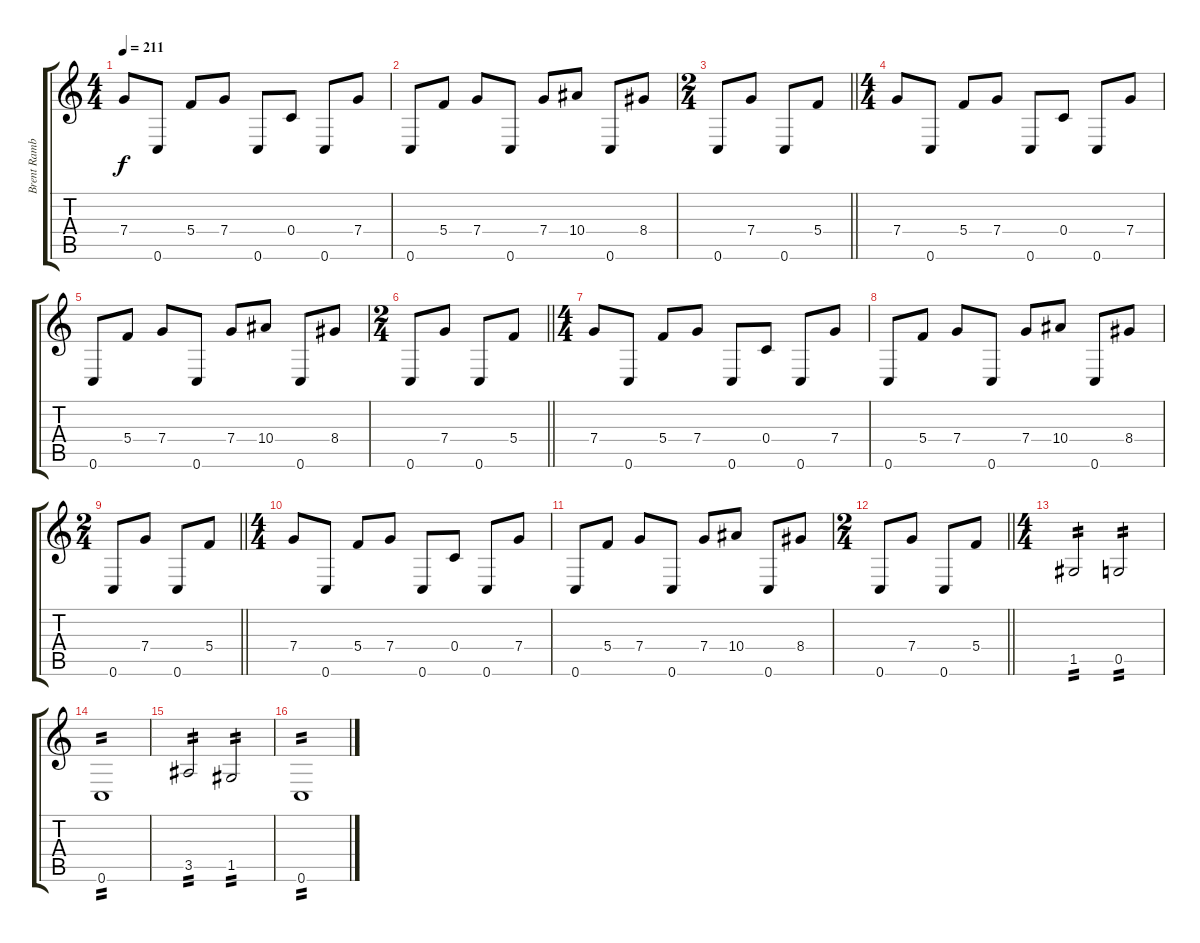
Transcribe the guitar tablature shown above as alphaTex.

\track ("Brent Rambler" "Brent Ramb") {instrument distortionguitar}
\staff {score tabs}
\tuning (D4 A3 F3 C3 G2 C2) {hide}
\ts (4 4)
\section ("" "")
\tempo 211
\clef g2
\ks c
7.4.8{dy f} 0.6.8 5.4.8 7.4.8 0.6.8 0.4.8 0.6.8 7.4.8 |
0.6.8 5.4.8 7.4.8 0.6.8 7.4.8 10.4.8 0.6.8 8.4.8 |
\ts (2 4)
\barLineRight lightlight
0.6.8 7.4.8 0.6.8 5.4.8 |
\ts (4 4)
\section ("" "")
7.4.8 0.6.8 5.4.8 7.4.8 0.6.8 0.4.8 0.6.8 7.4.8 |
0.6.8 5.4.8 7.4.8 0.6.8 7.4.8 10.4.8 0.6.8 8.4.8 |
\ts (2 4)
\barLineRight lightlight
0.6.8 7.4.8 0.6.8 5.4.8 |
\ts (4 4)
\section ("" "")
7.4.8 0.6.8 5.4.8 7.4.8 0.6.8 0.4.8 0.6.8 7.4.8 |
0.6.8 5.4.8 7.4.8 0.6.8 7.4.8 10.4.8 0.6.8 8.4.8 |
\ts (2 4)
\barLineRight lightlight
0.6.8 7.4.8 0.6.8 5.4.8 |
\ts (4 4)
\section ("" "")
7.4.8 0.6.8 5.4.8 7.4.8 0.6.8 0.4.8 0.6.8 7.4.8 |
0.6.8 5.4.8 7.4.8 0.6.8 7.4.8 10.4.8 0.6.8 8.4.8 |
\ts (2 4)
\barLineRight lightlight
0.6.8 7.4.8 0.6.8 5.4.8 |
\ts (4 4)
\section ("" "")
1.5.2{tp 2} 0.5.2{tp 2} |
0.6.1{tp 2} |
3.5.2{tp 2} 1.5.2{tp 2} |
0.6.1{tp 2}
